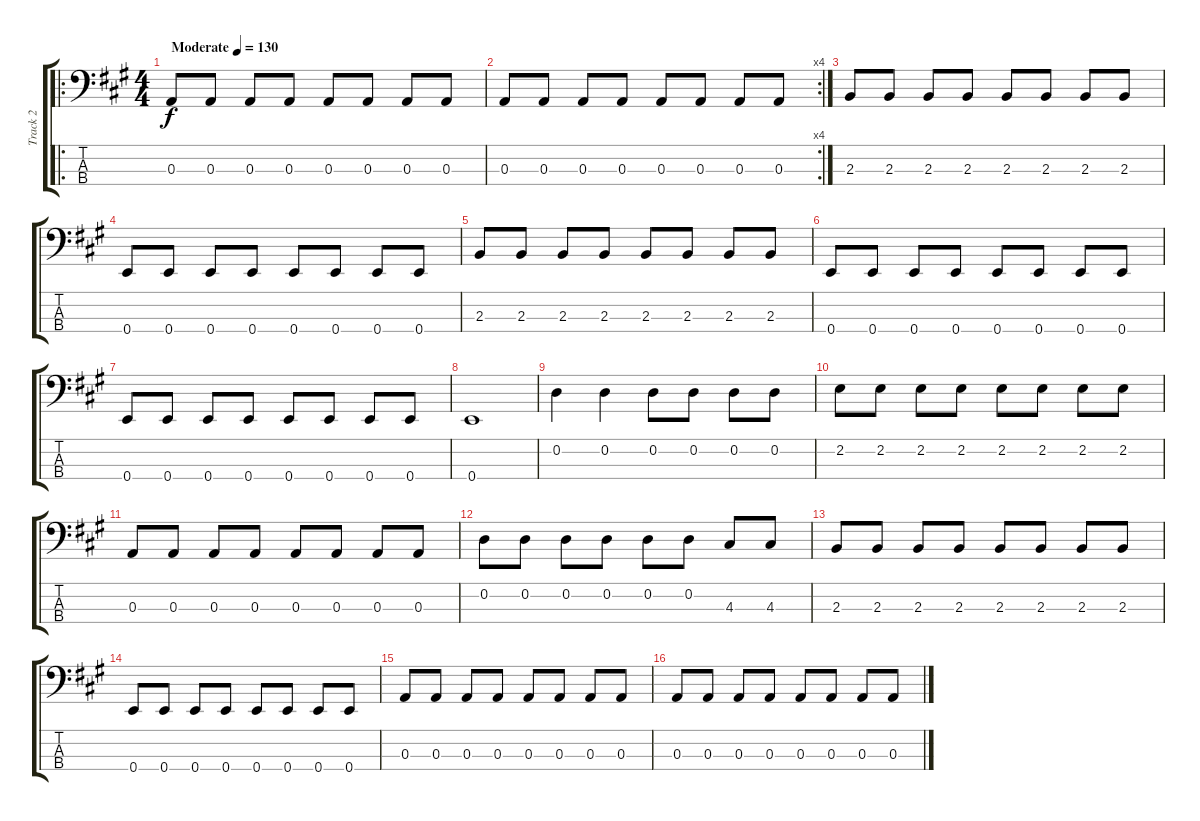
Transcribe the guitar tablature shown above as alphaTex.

\track ("Track 2" "Track 2") {instrument electricbassfinger}
\staff {score tabs}
\tuning (G2 D2 A1 E1) {hide}
\ro
\ts (4 4)
\tempo (130 "Moderate")
\clef f4
\ks a
0.3.8{dy f instrument electricbassfinger} 0.3.8 0.3.8 0.3.8 0.3.8 0.3.8 0.3.8 0.3.8 |
\rc 4
0.3.8 0.3.8 0.3.8 0.3.8 0.3.8 0.3.8 0.3.8 0.3.8 |
2.3.8 2.3.8 2.3.8 2.3.8 2.3.8 2.3.8 2.3.8 2.3.8 |
0.4.8 0.4.8 0.4.8 0.4.8 0.4.8 0.4.8 0.4.8 0.4.8 |
2.3.8 2.3.8 2.3.8 2.3.8 2.3.8 2.3.8 2.3.8 2.3.8 |
0.4.8 0.4.8 0.4.8 0.4.8 0.4.8 0.4.8 0.4.8 0.4.8 |
0.4.8 0.4.8 0.4.8 0.4.8 0.4.8 0.4.8 0.4.8 0.4.8 |
0.4.1 |
0.2.4 0.2.4 0.2.8 0.2.8 0.2.8 0.2.8 |
2.2.8 2.2.8 2.2.8 2.2.8 2.2.8 2.2.8 2.2.8 2.2.8 |
0.3.8 0.3.8 0.3.8 0.3.8 0.3.8 0.3.8 0.3.8 0.3.8 |
0.2.8 0.2.8 0.2.8 0.2.8 0.2.8 0.2.8 4.3.8 4.3.8 |
2.3.8 2.3.8 2.3.8 2.3.8 2.3.8 2.3.8 2.3.8 2.3.8 |
0.4.8 0.4.8 0.4.8 0.4.8 0.4.8 0.4.8 0.4.8 0.4.8 |
0.3.8 0.3.8 0.3.8 0.3.8 0.3.8 0.3.8 0.3.8 0.3.8 |
0.3.8 0.3.8 0.3.8 0.3.8 0.3.8 0.3.8 0.3.8 0.3.8
